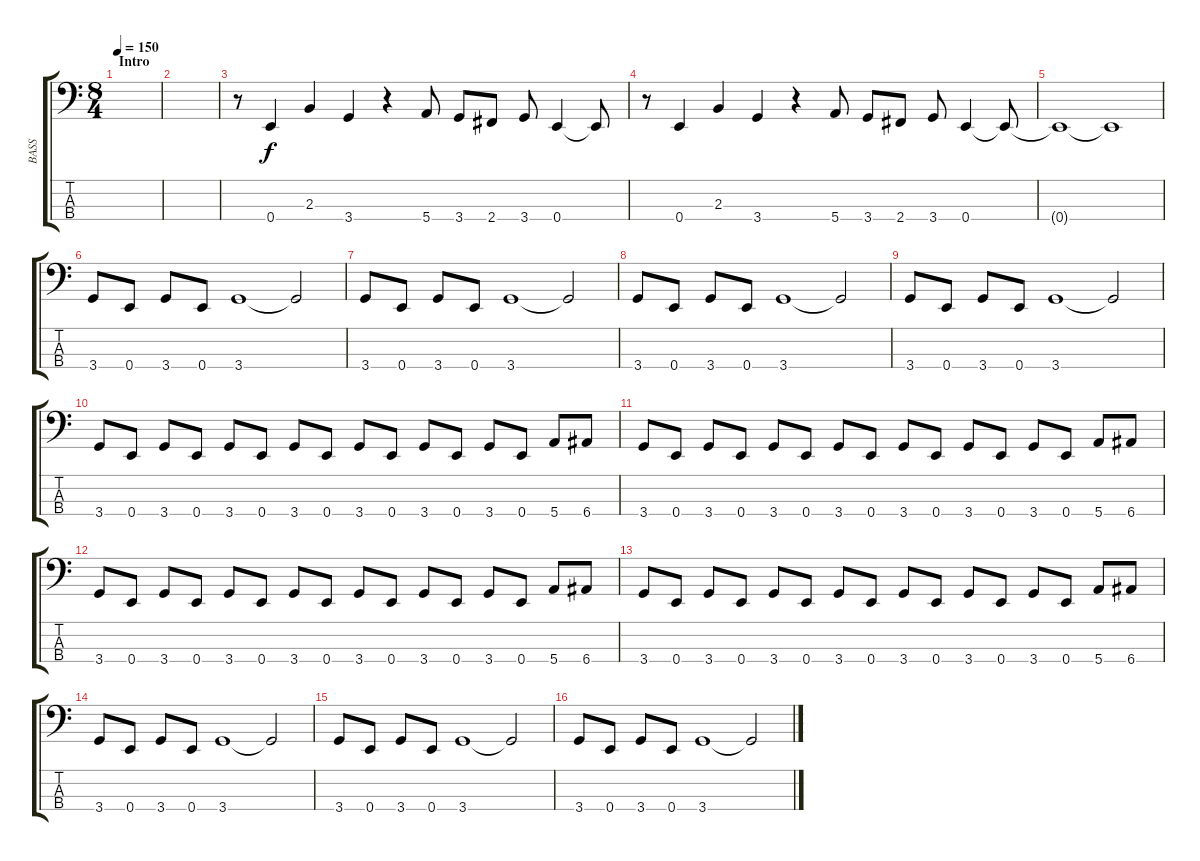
\track ("BASS" "BASS") {instrument electricbassfinger}
\staff {score tabs}
\tuning (G2 D2 A1 E1) {hide}
\ts (8 4)
\section ("" "Intro")
\tempo 150
\clef f4
\ks c
|
|
r.8 0.4.4 2.3.4 3.4.4 r.4 5.4.8 3.4.8 2.4.8 3.4.8 0.4.4 0.4{t}.8 |
r.8 0.4.4 2.3.4 3.4.4 r.4 5.4.8 3.4.8 2.4.8 3.4.8 0.4.4 0.4{t}.8 |
0.4{t}.1 0.4{t}.1 |
3.4.8 0.4.8 3.4.8 0.4.8 3.4.1 3.4{t}.2 |
3.4.8 0.4.8 3.4.8 0.4.8 3.4.1 3.4{t}.2 |
3.4.8 0.4.8 3.4.8 0.4.8 3.4.1 3.4{t}.2 |
3.4.8 0.4.8 3.4.8 0.4.8 3.4.1 3.4{t}.2 |
3.4.8 0.4.8 3.4.8 0.4.8 3.4.8 0.4.8 3.4.8 0.4.8 3.4.8 0.4.8 3.4.8 0.4.8 3.4.8 0.4.8 5.4.8 6.4.8 |
3.4.8 0.4.8 3.4.8 0.4.8 3.4.8 0.4.8 3.4.8 0.4.8 3.4.8 0.4.8 3.4.8 0.4.8 3.4.8 0.4.8 5.4.8 6.4.8 |
3.4.8 0.4.8 3.4.8 0.4.8 3.4.8 0.4.8 3.4.8 0.4.8 3.4.8 0.4.8 3.4.8 0.4.8 3.4.8 0.4.8 5.4.8 6.4.8 |
3.4.8 0.4.8 3.4.8 0.4.8 3.4.8 0.4.8 3.4.8 0.4.8 3.4.8 0.4.8 3.4.8 0.4.8 3.4.8 0.4.8 5.4.8 6.4.8 |
3.4.8 0.4.8 3.4.8 0.4.8 3.4.1 3.4{t}.2 |
3.4.8 0.4.8 3.4.8 0.4.8 3.4.1 3.4{t}.2 |
3.4.8 0.4.8 3.4.8 0.4.8 3.4.1 3.4{t}.2
